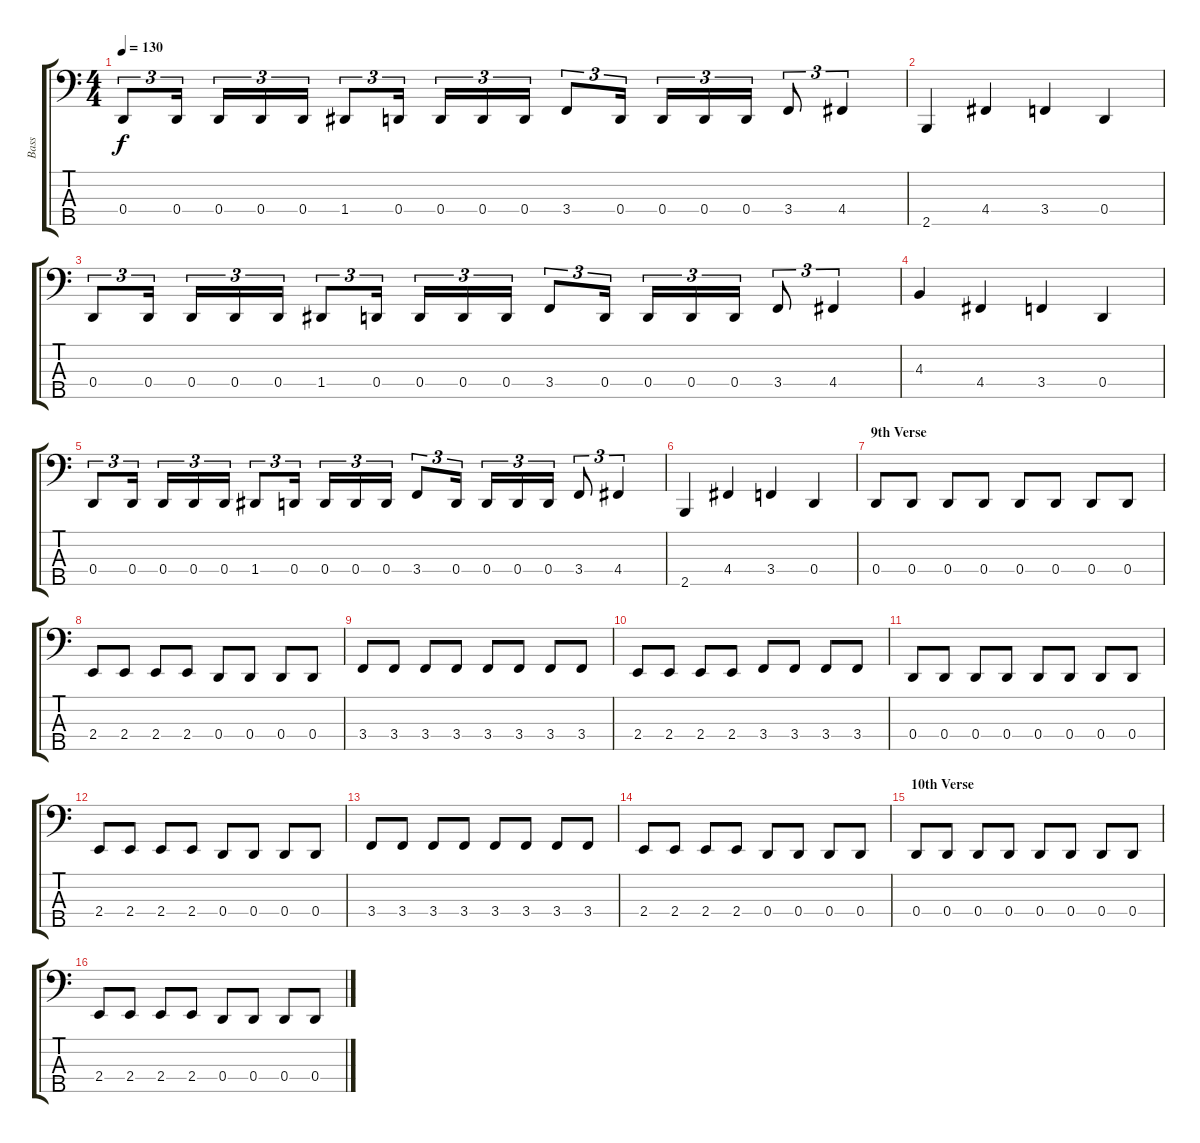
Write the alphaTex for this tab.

\track ("Bass" "Bass") {instrument electricbassfinger}
\staff {score tabs}
\tuning (F2 C2 G1 D1 A0) {hide}
\ts (4 4)
\tempo 130
\clef f4
\ks c
0.4.8{tu (3 2) dy f} 0.4.16{tu (3 2)} 0.4.16{tu (3 2)} 0.4.16{tu (3 2)} 0.4.16{tu (3 2)} 1.4.8{tu (3 2)} 0.4.16{tu (3 2)} 0.4.16{tu (3 2)} 0.4.16{tu (3 2)} 0.4.16{tu (3 2)} 3.4.8{tu (3 2)} 0.4.16{tu (3 2)} 0.4.16{tu (3 2)} 0.4.16{tu (3 2)} 0.4.16{tu (3 2)} 3.4.8{tu (3 2)} 4.4.4{tu (3 2)} |
2.5.4 4.4.4 3.4.4 0.4.4 |
0.4.8{tu (3 2)} 0.4.16{tu (3 2)} 0.4.16{tu (3 2)} 0.4.16{tu (3 2)} 0.4.16{tu (3 2)} 1.4.8{tu (3 2)} 0.4.16{tu (3 2)} 0.4.16{tu (3 2)} 0.4.16{tu (3 2)} 0.4.16{tu (3 2)} 3.4.8{tu (3 2)} 0.4.16{tu (3 2)} 0.4.16{tu (3 2)} 0.4.16{tu (3 2)} 0.4.16{tu (3 2)} 3.4.8{tu (3 2)} 4.4.4{tu (3 2)} |
4.3.4 4.4.4 3.4.4 0.4.4 |
0.4.8{tu (3 2)} 0.4.16{tu (3 2)} 0.4.16{tu (3 2)} 0.4.16{tu (3 2)} 0.4.16{tu (3 2)} 1.4.8{tu (3 2)} 0.4.16{tu (3 2)} 0.4.16{tu (3 2)} 0.4.16{tu (3 2)} 0.4.16{tu (3 2)} 3.4.8{tu (3 2)} 0.4.16{tu (3 2)} 0.4.16{tu (3 2)} 0.4.16{tu (3 2)} 0.4.16{tu (3 2)} 3.4.8{tu (3 2)} 4.4.4{tu (3 2)} |
2.5.4 4.4.4 3.4.4 0.4.4 |
\section ("" "9th Verse")
0.4.8 0.4.8 0.4.8 0.4.8 0.4.8 0.4.8 0.4.8 0.4.8 |
2.4.8 2.4.8 2.4.8 2.4.8 0.4.8 0.4.8 0.4.8 0.4.8 |
3.4.8 3.4.8 3.4.8 3.4.8 3.4.8 3.4.8 3.4.8 3.4.8 |
2.4.8 2.4.8 2.4.8 2.4.8 3.4.8 3.4.8 3.4.8 3.4.8 |
0.4.8 0.4.8 0.4.8 0.4.8 0.4.8 0.4.8 0.4.8 0.4.8 |
2.4.8 2.4.8 2.4.8 2.4.8 0.4.8 0.4.8 0.4.8 0.4.8 |
3.4.8 3.4.8 3.4.8 3.4.8 3.4.8 3.4.8 3.4.8 3.4.8 |
2.4.8 2.4.8 2.4.8 2.4.8 0.4.8 0.4.8 0.4.8 0.4.8 |
\section ("" "10th Verse")
0.4.8 0.4.8 0.4.8 0.4.8 0.4.8 0.4.8 0.4.8 0.4.8 |
2.4.8 2.4.8 2.4.8 2.4.8 0.4.8 0.4.8 0.4.8 0.4.8
